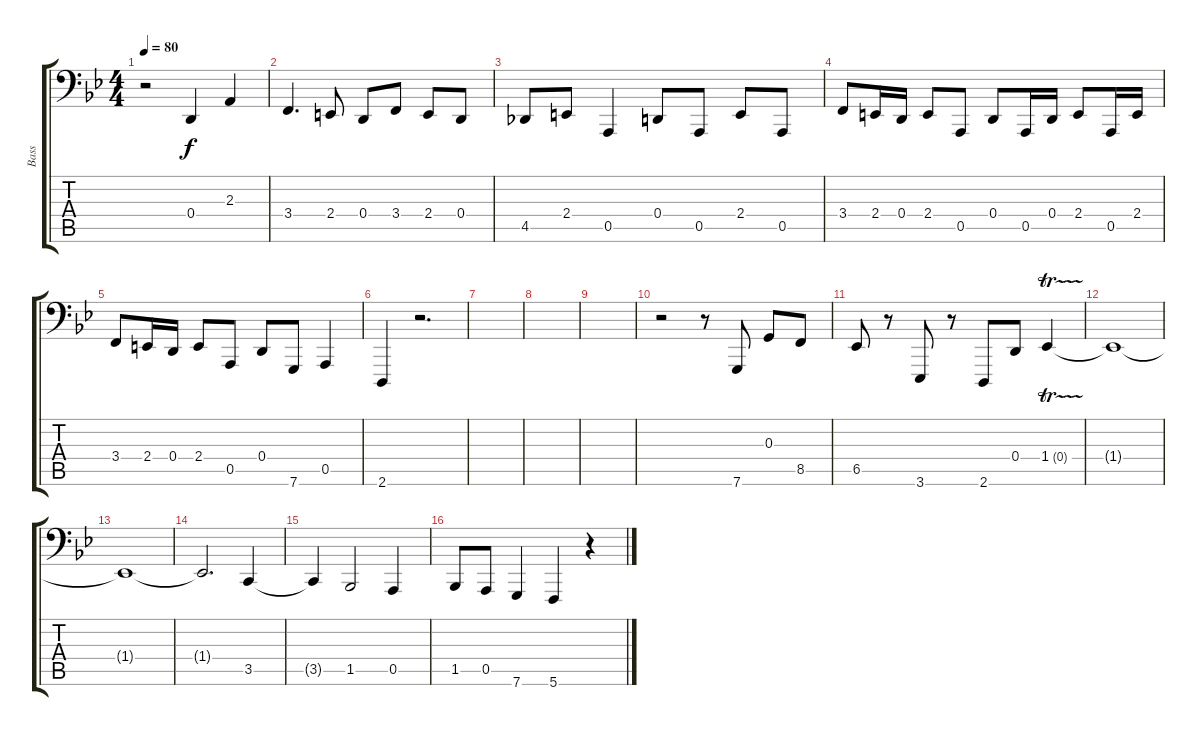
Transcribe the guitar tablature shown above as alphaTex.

\track ("Bass" "Bass") {instrument churchorgan}
\staff {score tabs}
\tuning (E3 B2 G2 D2 A1 C1) {hide}
\ts (4 4)
\tempo 80
\clef f4
\ks gminor
r.2{dy f} 0.4.4 2.3.4 |
3.4.4{d} 2.4.8 0.4.8 3.4.8 2.4.8 0.4.8 |
4.5.8 2.4.8 0.5.4 0.4.8 0.5.8 2.4.8 0.5.8 |
3.4.8 2.4.16 0.4.16 2.4.8 0.5.8 0.4.8 0.5.16 0.4.16 2.4.8 0.5.16 2.4.16 |
3.4.8 2.4.16 0.4.16 2.4.8 0.5.8 0.4.8 7.6.8 0.5.4 |
2.6.4 r.2{d} |
|
|
|
r.2 r.8 7.6.8 0.3.8 8.5.8 |
6.5.8 r.8 3.6.8 r.8 2.6.8 0.4.8 1.4{tr (0 32)}.4 |
1.4{t}.1 |
1.4{t}.1 |
1.4{t}.2{d} 3.5.4 |
3.5{t}.4 1.5.2 0.5.4 |
1.5.8 0.5.8 7.6.4 5.6.4 r.4
